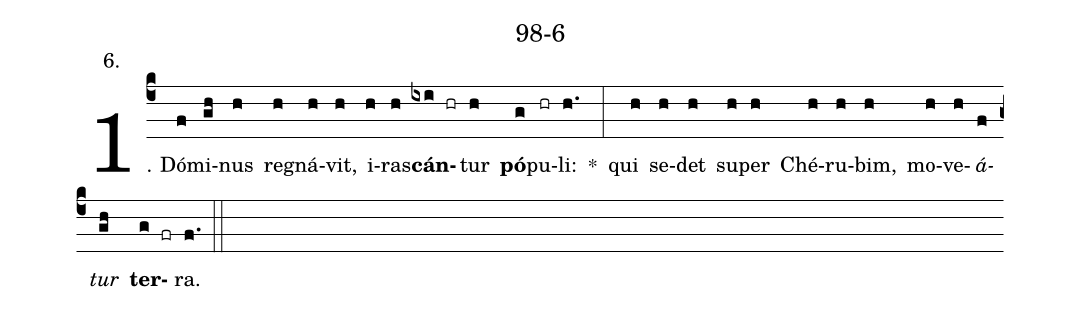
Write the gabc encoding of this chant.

name: 98-6;
annotation: 6.;
%%
(c4)1. Dó(f)mi(gh)nus(h) re(h)gná(h)vit,(h) i(h)ras(h)<b>cán</b>(ixi hr)tur(h) <b>pó</b>(g)pu(hr)li:(h.) *(:) qui(h) se(h)det(h) su(h)per(h) Ché(h)ru(h)bim,(h) mo(h)ve(h)<i>á</i>(f)<i>tur</i>(gh) <b>ter</b>(g fr)ra.(f.) (::)
